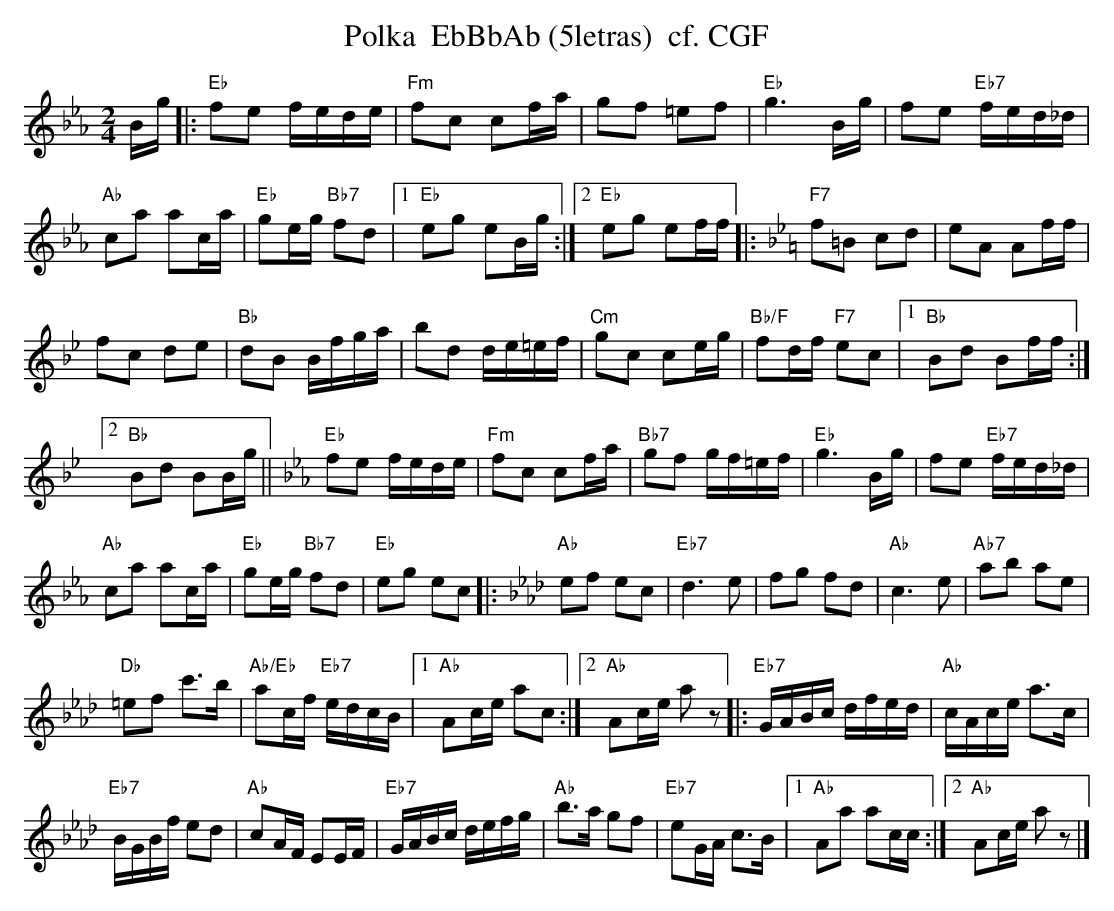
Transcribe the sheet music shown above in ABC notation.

X:1
T:Polka  EbBbAb (5letras)  cf. CGF
M:2/4
L:1/16
K:Ebmaj%%MIDI gchordon
Bg |: "Eb"f2e2 fede | "Fm"f2c2 c2fa | g2f2 =e2f2 | "Eb"g6Bg | f2e2 "Eb7"fed_d |
"Ab"c2a2 a2ca | "Eb"g2eg "Bb7"f2d2 |1 "Eb"e2g2 e2Bg :|2 "Eb"e2g2 e2ff |: [K:Bbmaj] "F7"f2=B2 c2d2 | e2A2 A2ff |
f2c2 d2e2 | "Bb"d2B2 Bfga | b2d2 de=ef | "Cm"g2c2 c2eg | "Bb/F"f2df "F7"e2c2 |1 "Bb"B2d2 B2ff :|2
"Bb"B2d2 B2Bg || [K:Ebmaj] "Eb"f2e2 fede | "Fm"f2c2 c2fa | "Bb7"g2f2 gf=ef | "Eb"g6Bg | f2e2 "Eb7"fed_d |
"Ab"c2a2 a2ca | "Eb"g2eg "Bb7"f2d2 | "Eb"e2g2 e2c2 |: [K:Abmaj] "Ab"e2f2 e2c2 | "Eb7"d6e2 | f2g2 f2d2 | "Ab"c6e2 | "Ab7"a2b2 a2e2 |
"Db"=e2f2 c'3b | "Ab/Eb"a2cf "Eb7"edcB |1 "Ab"A2ce a2c2 :|2 "Ab"A2ce a2z2 |: "Eb7"GABc dfed | "Ab"cAce a3c |
"Eb7"BGBf e2d2 | "Ab"c2AF E2EF | "Eb7"GABc defg | "Ab"b3a g2f2 | "Eb7"e2GA c3B |1 "Ab"A2a2 a2cc :|2 "Ab"A2ce a2z2 |]
